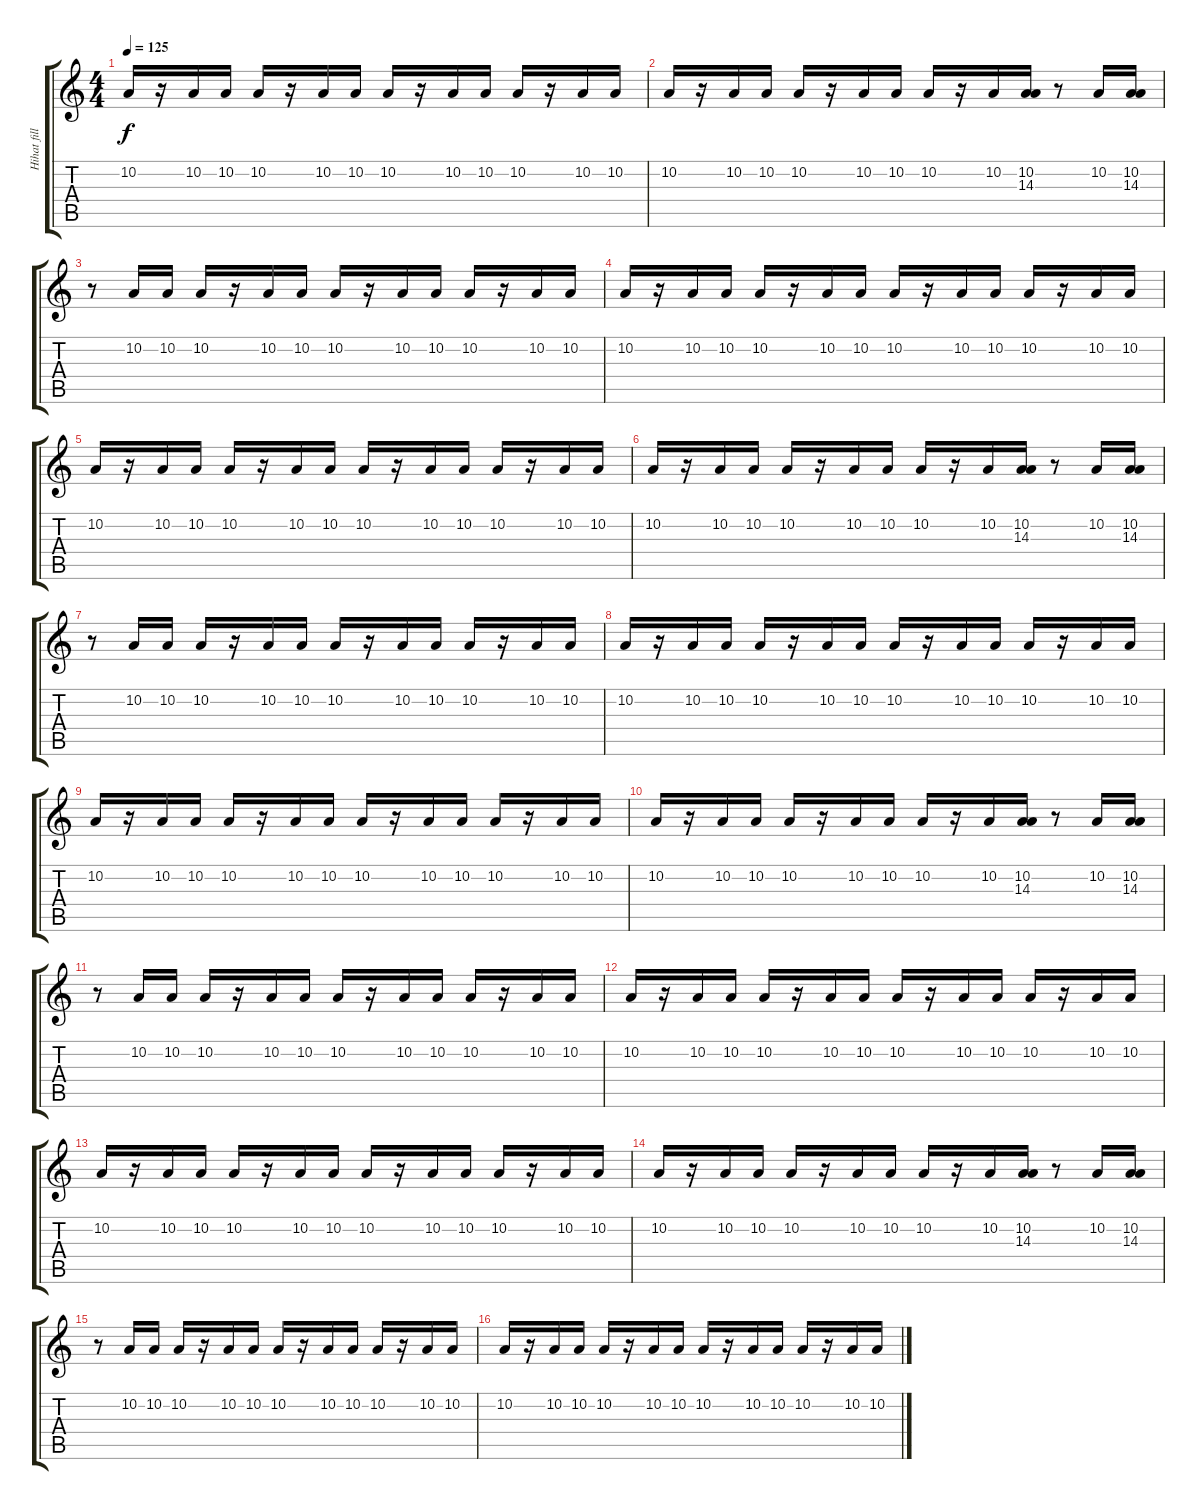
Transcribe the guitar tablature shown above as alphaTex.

\track ("Hihat fills     " "Hihat fill") {instrument pad3polysynth}
\staff {score tabs}
\tuning (E4 B3 G3 D3 A2 E2) {hide}
\ts (4 4)
\tempo 125
\clef g2
\ks c
10.2.16{dy f} r.16 10.2.16 10.2.16 10.2.16 r.16 10.2.16 10.2.16 10.2.16 r.16 10.2.16 10.2.16 10.2.16 r.16 10.2.16 10.2.16 |
10.2.16 r.16 10.2.16 10.2.16 10.2.16 r.16 10.2.16 10.2.16 10.2.16 r.16 10.2.16 (10.2 14.3).16 r.8 10.2.16 (10.2 14.3).16 |
r.8 10.2.16 10.2.16 10.2.16 r.16 10.2.16 10.2.16 10.2.16 r.16 10.2.16 10.2.16 10.2.16 r.16 10.2.16 10.2.16 |
10.2.16 r.16 10.2.16 10.2.16 10.2.16 r.16 10.2.16 10.2.16 10.2.16 r.16 10.2.16 10.2.16 10.2.16 r.16 10.2.16 10.2.16 |
10.2.16 r.16 10.2.16 10.2.16 10.2.16 r.16 10.2.16 10.2.16 10.2.16 r.16 10.2.16 10.2.16 10.2.16 r.16 10.2.16 10.2.16 |
10.2.16 r.16 10.2.16 10.2.16 10.2.16 r.16 10.2.16 10.2.16 10.2.16 r.16 10.2.16 (10.2 14.3).16 r.8 10.2.16 (10.2 14.3).16 |
r.8 10.2.16 10.2.16 10.2.16 r.16 10.2.16 10.2.16 10.2.16 r.16 10.2.16 10.2.16 10.2.16 r.16 10.2.16 10.2.16 |
10.2.16 r.16 10.2.16 10.2.16 10.2.16 r.16 10.2.16 10.2.16 10.2.16 r.16 10.2.16 10.2.16 10.2.16 r.16 10.2.16 10.2.16 |
10.2.16 r.16 10.2.16 10.2.16 10.2.16 r.16 10.2.16 10.2.16 10.2.16 r.16 10.2.16 10.2.16 10.2.16 r.16 10.2.16 10.2.16 |
10.2.16 r.16 10.2.16 10.2.16 10.2.16 r.16 10.2.16 10.2.16 10.2.16 r.16 10.2.16 (10.2 14.3).16 r.8 10.2.16 (10.2 14.3).16 |
r.8 10.2.16 10.2.16 10.2.16 r.16 10.2.16 10.2.16 10.2.16 r.16 10.2.16 10.2.16 10.2.16 r.16 10.2.16 10.2.16 |
10.2.16 r.16 10.2.16 10.2.16 10.2.16 r.16 10.2.16 10.2.16 10.2.16 r.16 10.2.16 10.2.16 10.2.16 r.16 10.2.16 10.2.16 |
10.2.16 r.16 10.2.16 10.2.16 10.2.16 r.16 10.2.16 10.2.16 10.2.16 r.16 10.2.16 10.2.16 10.2.16 r.16 10.2.16 10.2.16 |
10.2.16 r.16 10.2.16 10.2.16 10.2.16 r.16 10.2.16 10.2.16 10.2.16 r.16 10.2.16 (10.2 14.3).16 r.8 10.2.16 (10.2 14.3).16 |
r.8 10.2.16 10.2.16 10.2.16 r.16 10.2.16 10.2.16 10.2.16 r.16 10.2.16 10.2.16 10.2.16 r.16 10.2.16 10.2.16 |
10.2.16 r.16 10.2.16 10.2.16 10.2.16 r.16 10.2.16 10.2.16 10.2.16 r.16 10.2.16 10.2.16 10.2.16 r.16 10.2.16 10.2.16
